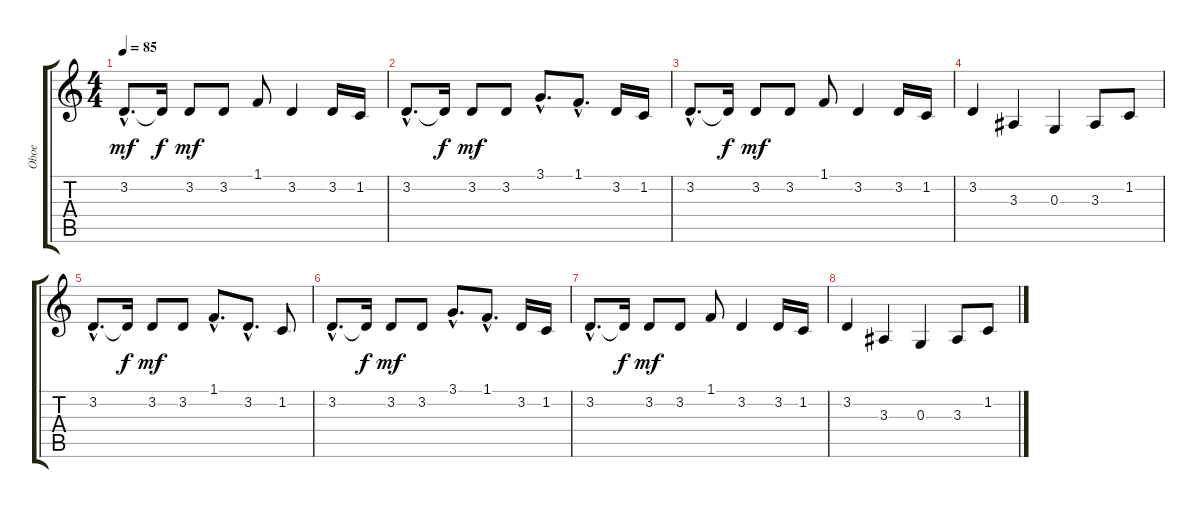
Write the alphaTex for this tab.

\track ("Oboe" "Oboe") {instrument oboe}
\staff {score tabs}
\tuning (E4 B3 G3 D3 A2 E2) {hide}
\ts (4 4)
\tempo 85
\clef g2
\ks c
3.2{hac}.8{d dy mf} 3.2{t}.16{dy f} 3.2.8{dy mf} 3.2.8 1.1.8 3.2.4 3.2.16 1.2.16 |
3.2{hac}.8{d} 3.2{t}.16{dy f} 3.2.8{dy mf} 3.2.8 3.1{hac}.8{d} 1.1{hac}.8{d} 3.2.16 1.2.16 |
3.2{hac}.8{d} 3.2{t}.16{dy f} 3.2.8{dy mf} 3.2.8 1.1.8 3.2.4 3.2.16 1.2.16 |
3.2.4 3.3.4 0.3.4 3.3.8 1.2.8 |
3.2{hac}.8{d} 3.2{t}.16{dy f} 3.2.8{dy mf} 3.2.8 1.1{hac}.8{d} 3.2{hac}.8{d} 1.2.8 |
3.2{hac}.8{d} 3.2{t}.16{dy f} 3.2.8{dy mf} 3.2.8 3.1{hac}.8{d} 1.1{hac}.8{d} 3.2.16 1.2.16 |
3.2{hac}.8{d} 3.2{t}.16{dy f} 3.2.8{dy mf} 3.2.8 1.1.8 3.2.4 3.2.16 1.2.16 |
3.2.4 3.3.4 0.3.4 3.3.8 1.2.8
